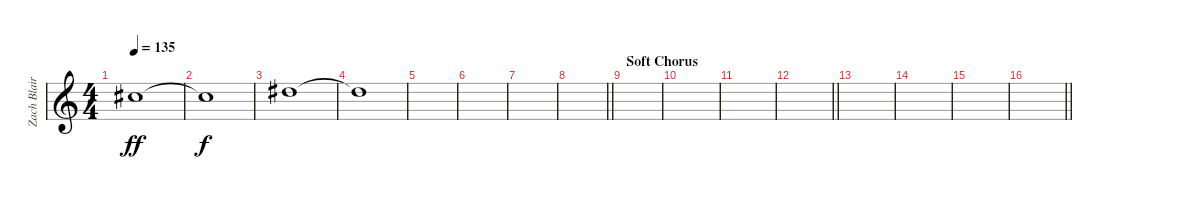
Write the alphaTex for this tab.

\track ("Zach Blair - Vocals Two" "Zach Blair") {instrument distortionguitar}
\staff {score}
\tuning (E4 B3 G3 D3 A2 E2) {hide}
\ts (4 4)
\tempo 135
\clef g2
\ks c
6.3.1{dy ff} |
6.3{t}.1{dy f} |
8.3.1 |
8.3{t}.1 |
|
|
|
\barLineRight lightlight
|
\section ("" "Soft Chorus")
|
|
|
\barLineRight lightlight
|
|
|
|
\barLineRight lightlight
